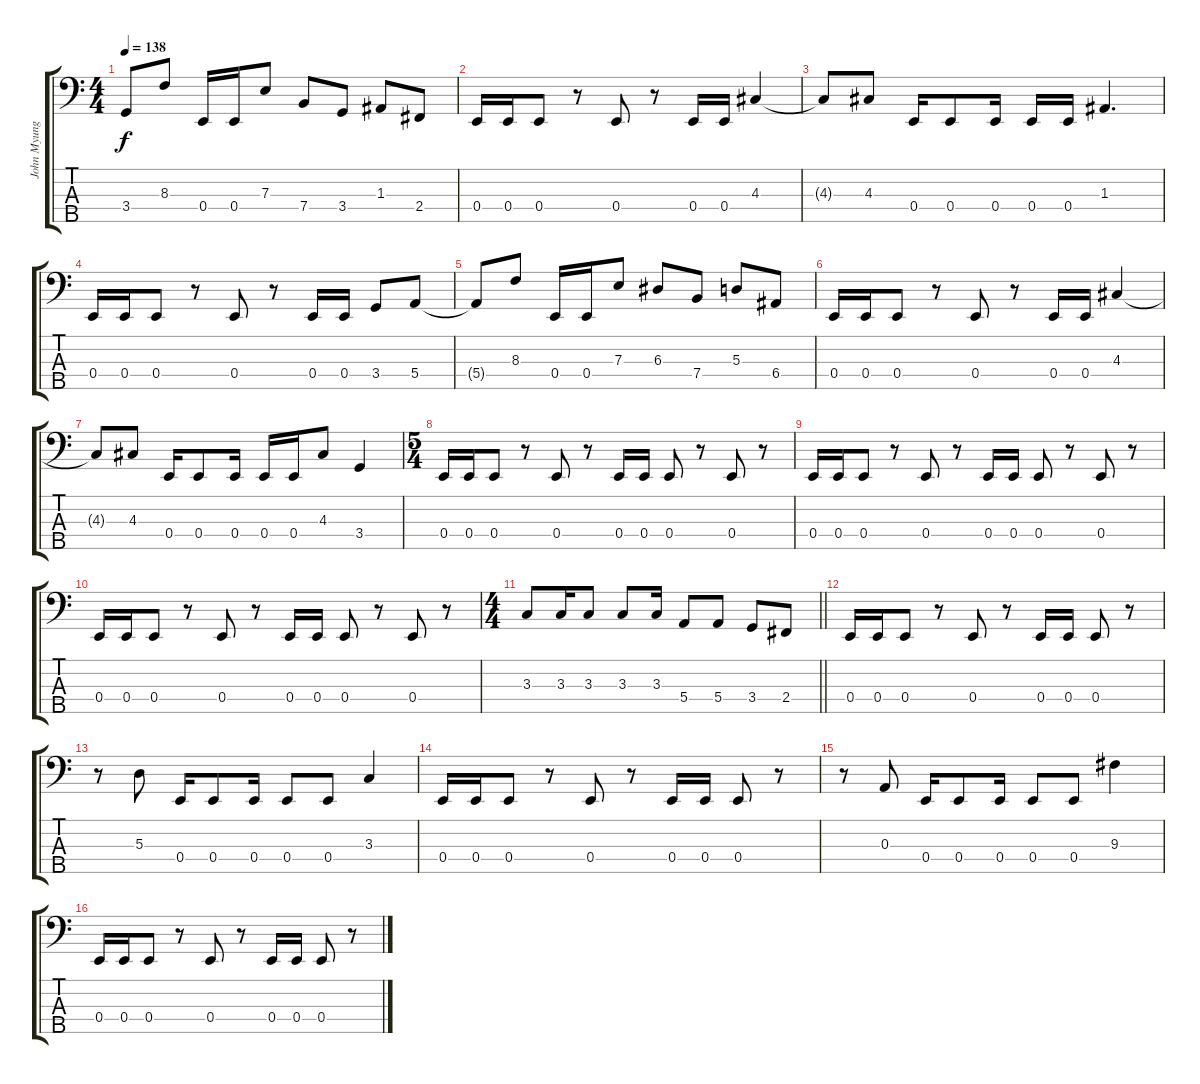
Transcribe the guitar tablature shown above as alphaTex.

\track ("John Myung" "John Myung") {instrument electricbassfinger}
\staff {score tabs}
\tuning (G2 D2 A1 E1 B0) {hide}
\ts (4 4)
\tempo 138
\clef f4
\ks c
3.4{t}.8{dy f} 8.3.8 0.4.16 0.4.16 7.3.8 7.4.8 3.4.8 1.3.8 2.4.8 |
0.4.16 0.4.16 0.4.8 r.8 0.4.8 r.8 0.4.16 0.4.16 4.3.4 |
4.3{t}.8 4.3.8 0.4.16 0.4.8 0.4.16 0.4.16 0.4.16 1.3.4{d} |
0.4.16 0.4.16 0.4.8 r.8 0.4.8 r.8 0.4.16 0.4.16 3.4.8 5.4.8 |
5.4{t}.8 8.3.8 0.4.16 0.4.16 7.3.8 6.3.8 7.4.8 5.3.8 6.4.8 |
0.4.16 0.4.16 0.4.8 r.8 0.4.8 r.8 0.4.16 0.4.16 4.3.4 |
4.3{t}.8 4.3.8 0.4.16 0.4.8 0.4.16 0.4.16 0.4.16 4.3.8 3.4.4 |
\ts (5 4)
0.4.16 0.4.16 0.4.8 r.8 0.4.8 r.8 0.4.16 0.4.16 0.4.8 r.8 0.4.8 r.8 |
0.4.16 0.4.16 0.4.8 r.8 0.4.8 r.8 0.4.16 0.4.16 0.4.8 r.8 0.4.8 r.8 |
0.4.16 0.4.16 0.4.8 r.8 0.4.8 r.8 0.4.16 0.4.16 0.4.8 r.8 0.4.8 r.8 |
\ts (4 4)
\barLineRight lightlight
3.3.8 3.3.16 3.3.8 3.3.8 3.3.16 5.4.8 5.4.8 3.4.8 2.4.8 |
0.4.16 0.4.16 0.4.8 r.8 0.4.8 r.8 0.4.16 0.4.16 0.4.8 r.8 |
r.8 5.3.8 0.4.16 0.4.8 0.4.16 0.4.8 0.4.8 3.3.4 |
0.4.16 0.4.16 0.4.8 r.8 0.4.8 r.8 0.4.16 0.4.16 0.4.8 r.8 |
r.8 0.3.8 0.4.16 0.4.8 0.4.16 0.4.8 0.4.8 9.3.4 |
0.4.16 0.4.16 0.4.8 r.8 0.4.8 r.8 0.4.16 0.4.16 0.4.8 r.8
